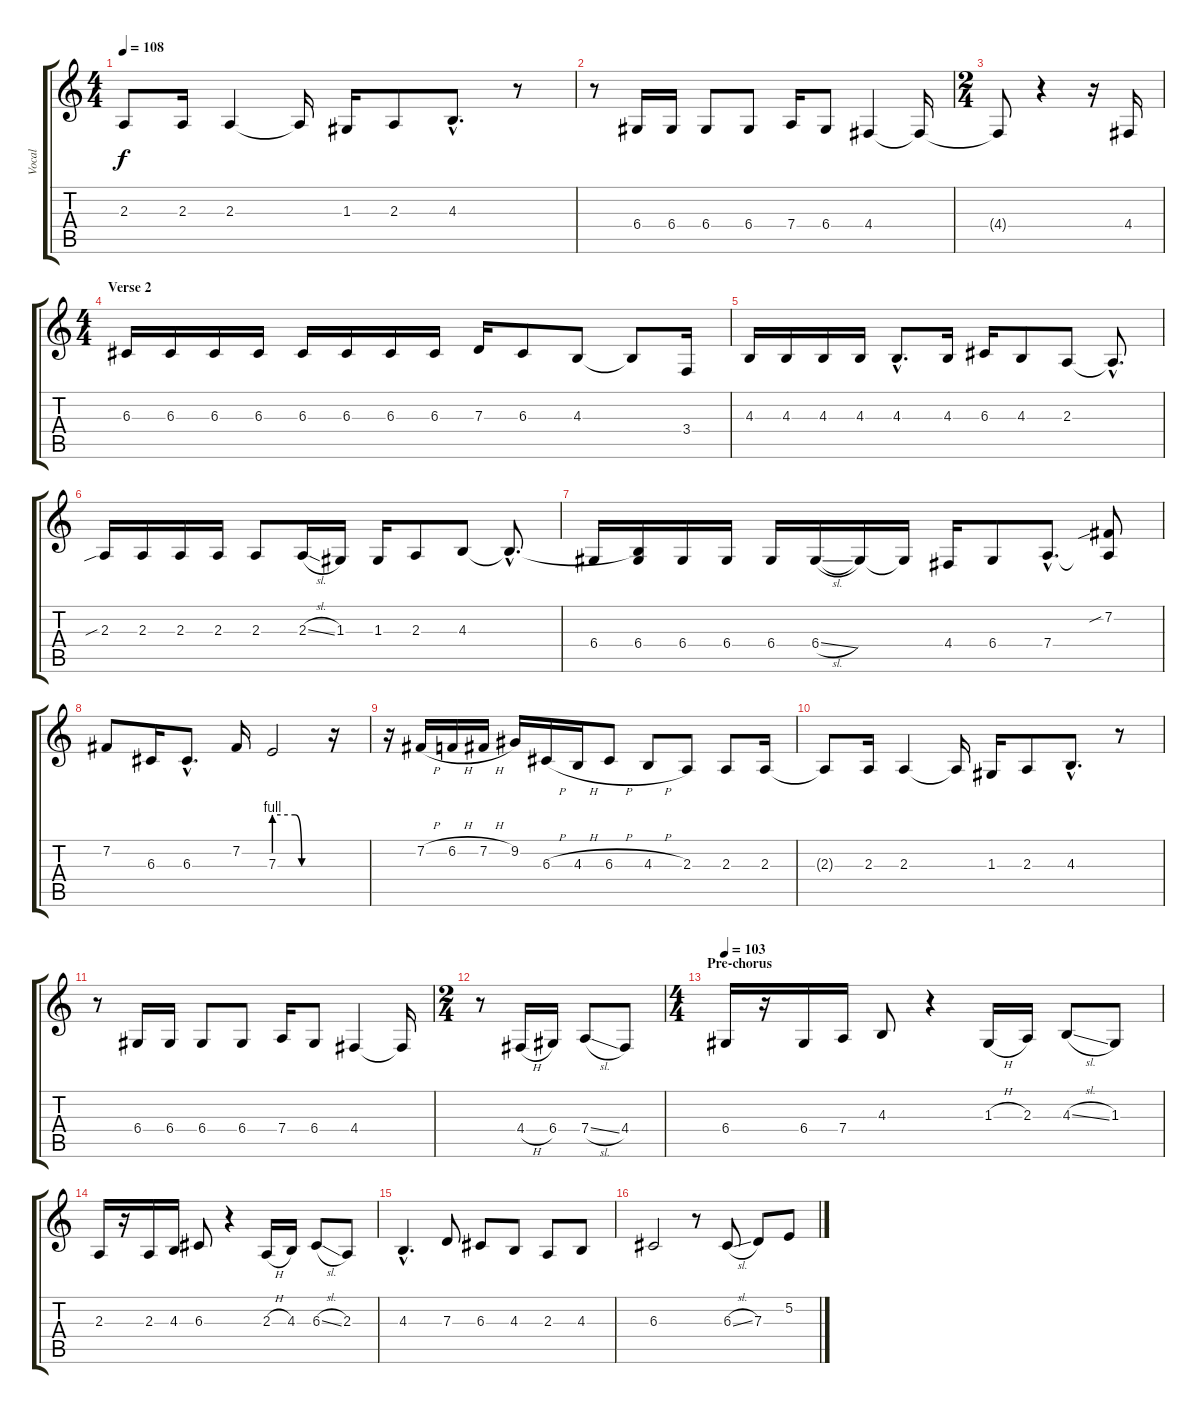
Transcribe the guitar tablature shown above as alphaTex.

\track ("Vocal" "Vocal") {instrument oboe}
\staff {score tabs}
\tuning (E4 B3 G3 D3 A2 E2) {hide}
\ts (4 4)
\tempo 108
\clef g2
\ks c
2.3{t}.8{dy f} 2.3.16 2.3.4 2.3{t}.16 1.3.16 2.3.8 4.3{hac}.8{d} r.8 |
r.8 6.4.16 6.4.16 6.4.8 6.4.8 7.4.16 6.4.8 4.4.4 4.4{t}.16 |
\ts (2 4)
4.4{t}.8 r.4 r.16 4.4.16 |
\ts (4 4)
\section ("" "Verse 2")
6.3.16 6.3.16 6.3.16 6.3.16 6.3.16 6.3.16 6.3.16 6.3.16 7.3.16 6.3.8 4.3.8 4.3{t}.8 3.4.16 |
4.3.16 4.3.16 4.3.16 4.3.16 4.3{hac}.8{d} 4.3.16 6.3.16 4.3.8 2.3.8 2.3{hac t}.8{d} |
2.3{sib}.16 2.3.16 2.3.16 2.3.16 2.3.8 2.3{sl}.16 1.3.16 1.3.16 2.3.8 4.3.8 4.3{hac t}.8{d} |
6.4.16 (4.3{t} 6.4).16 6.4.16 6.4.16 6.4.16 6.4{sl}.16 6.4{t}.16 6.4{t}.16 4.4.16 6.4.8 7.4{hac}.8{d} (7.2{sib} 7.4{t}).8 |
7.2.8 6.3.16 6.3{hac}.8{d} 7.2.16 7.3{be (custom 0 4 25 4 33 0 60 0)}.2 r.16 |
r.16 7.2{h}.16 6.2{h}.16 7.2{h}.16 9.2.16 6.3{h}.16 4.3{h}.16 6.3{h}.8 4.3{h}.8 2.3.8 2.3.8 2.3.16 |
2.3{t}.8 2.3.16 2.3.4 2.3{t}.16 1.3.16 2.3.8 4.3{hac}.8{d} r.8 |
r.8 6.4.16 6.4.16 6.4.8 6.4.8 7.4.16 6.4.8 4.4.4 4.4{t}.16 |
\ts (2 4)
r.8 4.4{h}.16 6.4.16 7.4{sl}.8 4.4.8 |
\ts (4 4)
\section ("" "Pre-chorus")
\tempo 103
6.4.16 r.16 6.4.16 7.4.16 4.3.8 r.4 1.3{h}.16 2.3.16 4.3{sl}.8 1.3.8 |
2.3.16 r.16 2.3.16 4.3.16 6.3.8 r.4 2.3{h}.16 4.3.16 6.3{sl}.8 2.3.8 |
4.3{hac}.4{d} 7.3.8 6.3.8 4.3.8 2.3.8 4.3.8 |
6.3.2 r.8 6.3{sl}.8 7.3.8 5.2.8
